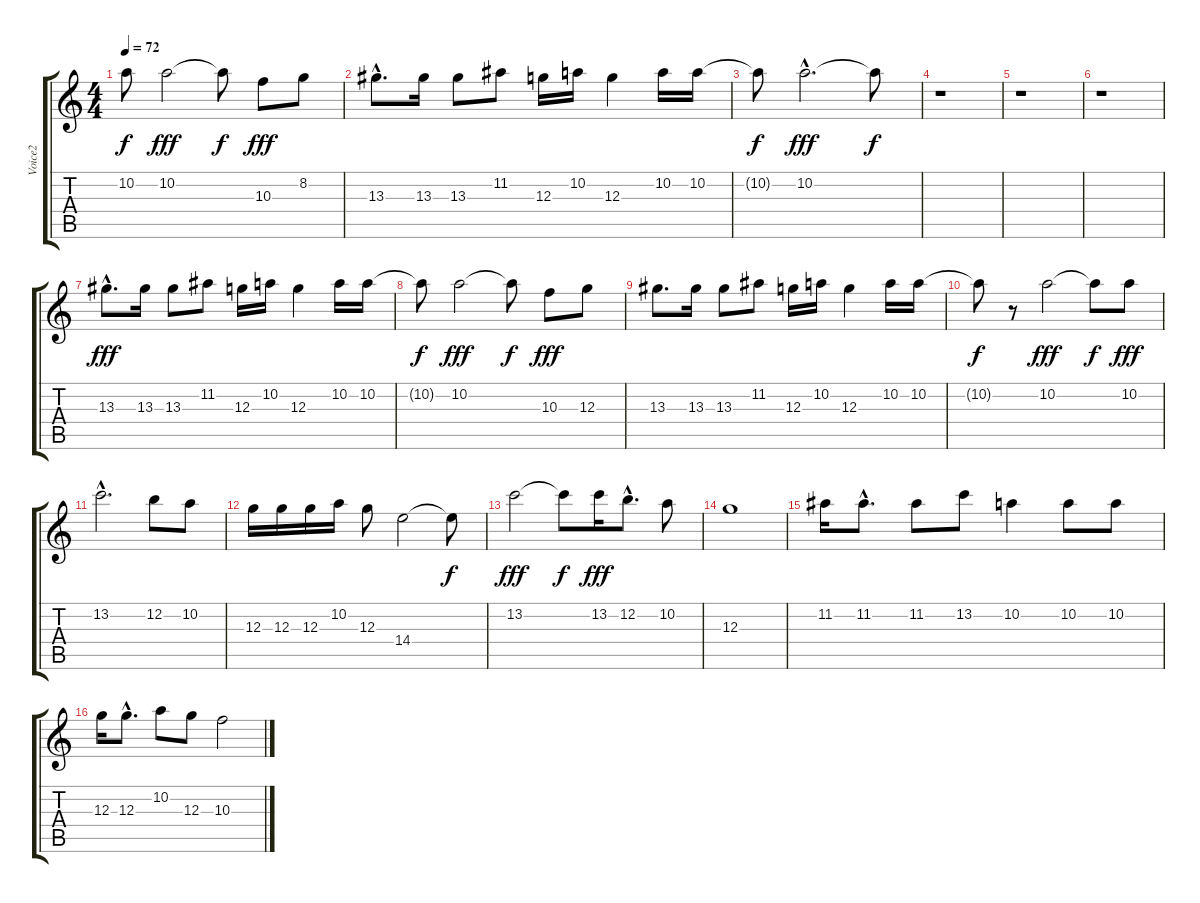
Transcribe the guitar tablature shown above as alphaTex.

\track ("Voice2" "Voice2") {instrument overdrivenguitar}
\staff {score tabs}
\tuning (E4 B3 G3 D3 A2 E2) {hide}
\ts (4 4)
\tempo 72
\clef g2
\ks c
10.2{t}.8{dy f} 10.2.2{dy fff} 10.2{t}.8{dy f} 10.3.8{dy fff} 8.2.8 |
13.3{hac}.8{d} 13.3.16 13.3.8 11.2.8 12.3.16 10.2.16 12.3.4 10.2.16 10.2.16 |
10.2{t}.8{dy f} 10.2{hac}.2{d dy fff} 10.2{t}.8{dy f} |
r.1 |
r.1 |
r.1 |
13.3{hac}.8{d dy fff} 13.3.16 13.3.8 11.2.8 12.3.16 10.2.16 12.3.4 10.2.16 10.2.16 |
10.2{t}.8{dy f} 10.2.2{dy fff} 10.2{t}.8{dy f} 10.3.8{dy fff} 12.3.8 |
13.3.8{d} 13.3.16 13.3.8 11.2.8 12.3.16 10.2.16 12.3.4 10.2.16 10.2.16 |
10.2{t}.8{dy f} r.8 10.2.2{dy fff} 10.2{t}.8{dy f} 10.2.8{dy fff} |
13.2{hac}.2{d} 12.2.8 10.2.8 |
12.3.16 12.3.16 12.3.16 10.2.16 12.3.8 14.4.2 14.4{t}.8{dy f} |
13.2.2{dy fff} 13.2{t}.8{dy f} 13.2.16{dy fff} 12.2{hac}.8{d} 10.2.8 |
12.3.1 |
11.2.16 11.2{hac}.8{d} 11.2.8 13.2.8 10.2.4 10.2.8 10.2.8 |
12.3.16 12.3{hac}.8{d} 10.2.8 12.3.8 10.3.2
